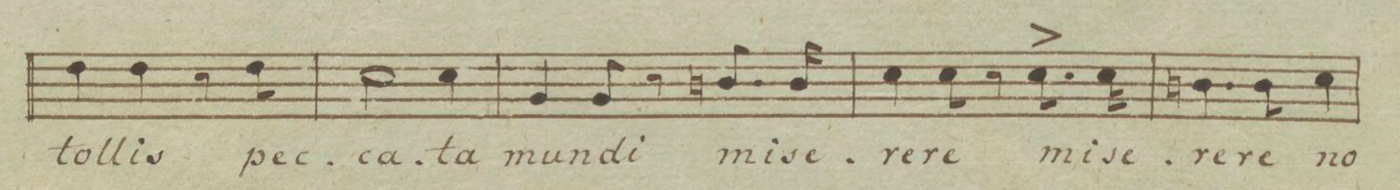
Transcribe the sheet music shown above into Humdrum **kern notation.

**kern	**text
*I"Tenore.	*
*clefC4	*
*k[b-e-a-d-g-]	*
*M3/4	*
4c\	tol-
4c\	-lis
8r	.
8c\	pec-
=12	=12
2B-\	-ca-
4B-\	-ta
=13	=13
4F/	mun-
8F/	-di
8r	.
8.An/	mi-
16A/	-se-
=14	=14
4B-\	-re-
8B-\	-re
8r	.
8.B-^\	mi-
16B-\	-se-
=15	=15
4.An\	-re-
8A\	-re
4B-\	no-
=16	=16
*-	*-
